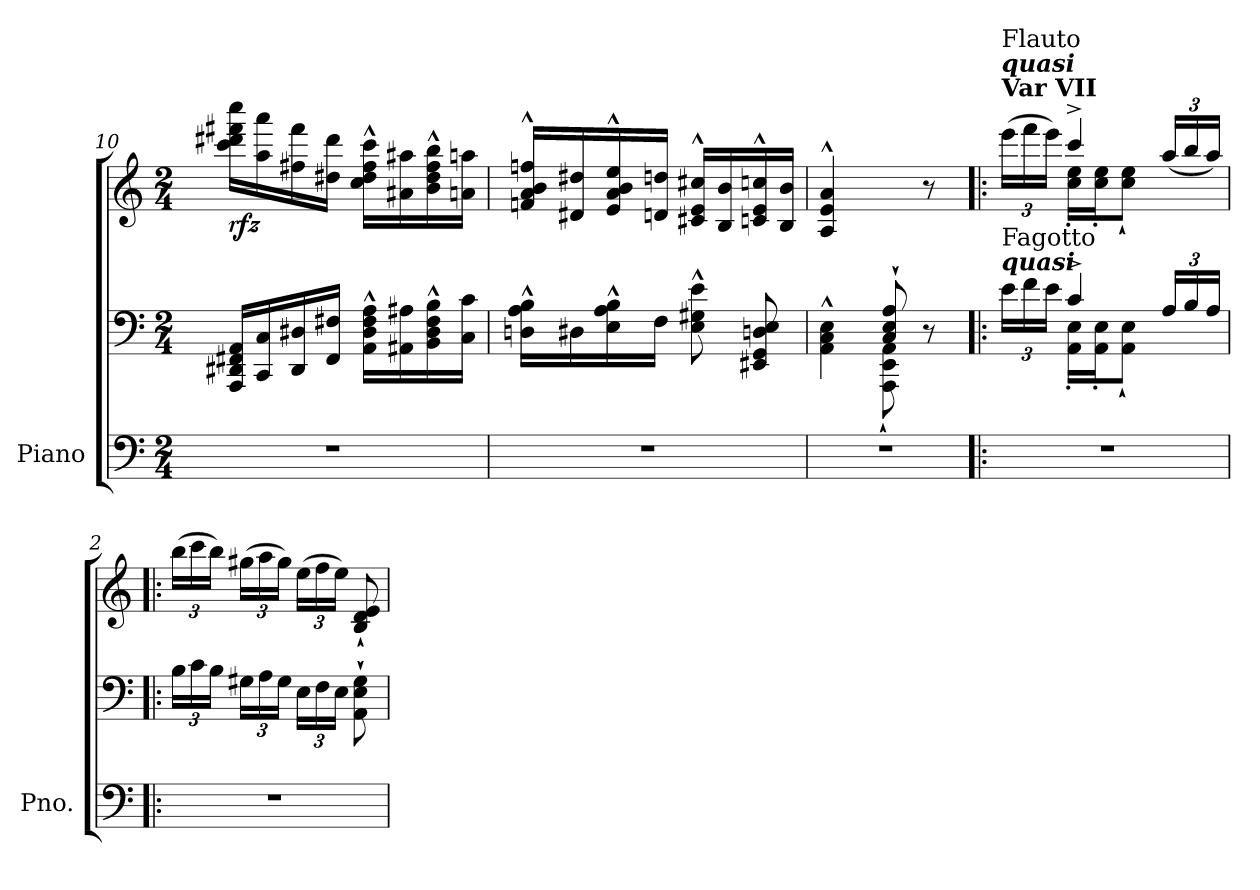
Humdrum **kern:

**kern	**kern	**kern	**dynam
*part1	*part1	*part1	*part1
*staff3	*staff2	*staff1	*staff1/2/3
*I"Piano	*	*	*
*I'Pno.	*	*	*
*clefF4	*clefF4	*clefG2	*
*k[]	*k[]	*k[]	*
*M2/4	*M2/4	*M2/4	*
=10	=10	=10	=10
!	!	!	!LO:DY:b
2r	16AAA/ 16DD#X/ 16FF#X/ 16AA/LL	16ccc\ 16ddd#X\ 16fff#X\ 16cccc\LL	rfz
.	16CC/ 16C/	16aa\ 16aaa\	.
.	16DD#/ 16D#X/	16ff#X\ 16fff#\	.
.	16FF#/ 16F#X/JJ	16dd#X\ 16ddd#\JJ	.
.	16AA\^^ 16D#\^^ 16F#\^^ 16A\^^LL	16cc\^^ 16dd#\^^ 16ff#\^^ 16ccc\^^LL	.
.	16AA#X\ 16A#X\	16a#X\ 16aa#X\	.
.	16BB\^^ 16D#\^^ 16F#\^^ 16B\^^	16b\^^ 16dd#\^^ 16ff#\^^ 16bb\^^	.
.	16C\ 16c\JJ	16an\ 16aan\JJ	.
=11	=11	=11	=11
2r	16Dn\^^ 16A\^^ 16B\^^LL	16fn/^^ 16a/^^ 16b/^^ 16ffn/^^LL	.
.	16D#X\	16d#X/ 16dd#X/	.
.	16E\^^ 16A\^^ 16B\^^	16e/^^ 16a/^^ 16b/^^ 16ee/^^	.
.	16F\JJ	16dn/ 16ddn/JJ	.
.	8E\^^ 8G#X\^^ 8e\^^	16c#X/^^ 16e/^^ 16cc#X/^^LL	.
.	.	16B/ 16b/	.
.	8EE#X/ 8GG/ 8Dn/ 8E/	16cn/^^ 16e/^^ 16ccn/^^	.
.	.	16B/ 16b/JJ	.
=12	=12	=12	=12
*	*^	*	*
2r	4ryy	4AA\^^ 4C\^^ 4E\^^	(>4A/^^ 4e/^^ 4a/^^	.
.	8C/` 8E/` 8A/`)	8AAA\` 8EE\` 8AA\`	8ryy	.
.	8ryy	8r	8r	.
!!LO:LB:g=z
=1|!:	=1|!:	=1|!:	=1|!:	=1|!:
*	*Xbrackettup	*	*Xbrackettup	*
*	*	*	*MM80	*
*	*	*	*^	*
!	!	!	!LO:TX:a:B:t=Var VII	!	!
!	!	!	!LO:TX:a:Bi:t=quasi	!	!
!	!	!	!LO:TX:a:t=Flauto	!	!
!	!LO:TX:a:Bi:t=quasi	!	!	!	!
!	!LO:TX:a:t=Fagotto	!	!	!	!
!	!	!	!	!	!LO:DY:b
!	!	!	!	!	!LO:DY:n=1:b
2r	24e\LL	8ryy	(<24eee\LL	8ryy	p other-dynamics
.	24f\	.	24fff\	.	.
.	24e\JJ	.	24eee\JJ)	.	.
.	4c^/	16AA\' 16E\'LL	4ccc^/	16cc\' 16ee\'LL	.
.	.	16AA\' 16E\'J	.	16cc\' 16ee\'J	.
.	.	8AA\` 8E\`J	.	8cc\` 8ee\`J	.
.	24A/LL	8ryy	(<24aa/LL	8ryy	.
.	24B/	.	24bb/	.	.
.	24A/JJ	.	24aa/JJ)	.	.
*	*v	*v	*	*	*
*	*	*v	*v	*
=2	=2	=2	=2
2r	24B\LL	(>24bb\LL	.
.	24c\	24ccc\	.
.	24B\JJ	24bb\JJ)	.
.	24G#X\LL	(>24gg#X\LL	.
.	24A\	24aa\	.
.	24G#\JJ	24gg#\JJ)	.
.	24E\LL	(>24ee\LL	.
.	24F\	24ff\	.
.	24E\JJ	24ee\JJ)	.
.	8AA\` 8E\` 8G#\`	8B/` 8d/` 8e/`	.
=	=	=	=
*-	*-	*-	*-
